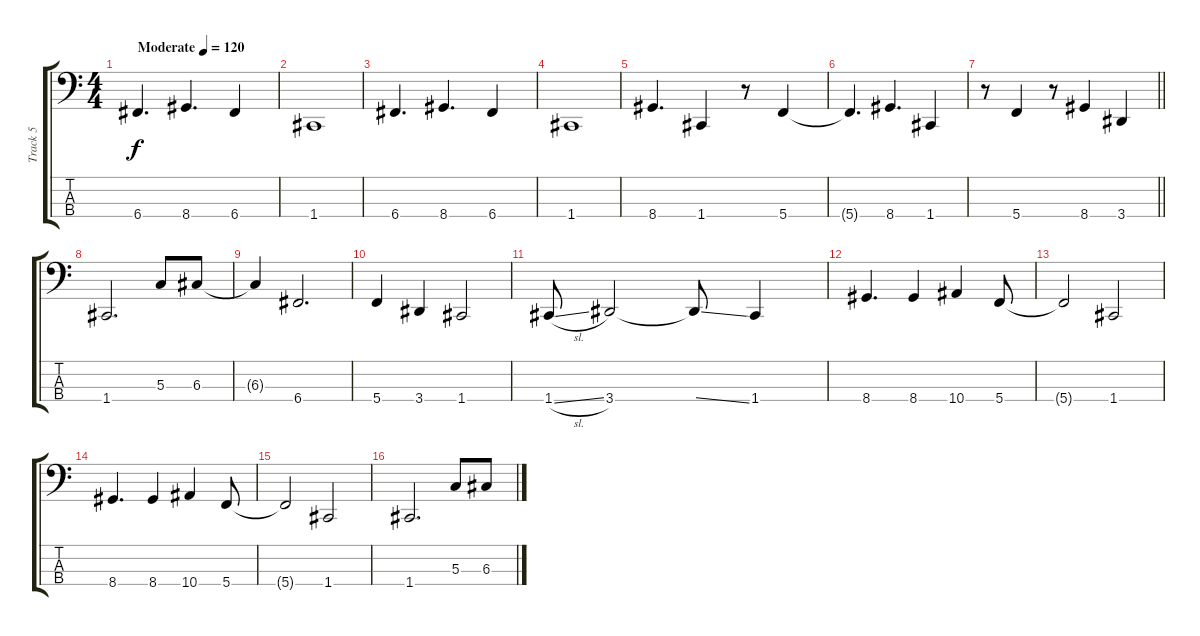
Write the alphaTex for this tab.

\track ("Track 5" "Track 5") {instrument electricbasspick}
\staff {score tabs}
\tuning (F2 C2 G1 C1) {hide}
\ts (4 4)
\section ("" "")
\tempo (120 "Moderate")
\clef f4
\ks c
6.4.4{d dy f instrument electricbasspick} 8.4.4{d} 6.4.4 |
1.4.1 |
6.4.4{d} 8.4.4{d} 6.4.4 |
1.4.1 |
8.4.4{d} 1.4.4 r.8 5.4.4 |
5.4{t}.4{d} 8.4.4{d} 1.4.4 |
\barLineRight lightlight
r.8 5.4.4 r.8 8.4.4 3.4.4 |
\section ("" "")
1.4.2{d} 5.3.8 6.3.8 |
6.3{t}.4 6.4.2{d} |
5.4.4 3.4.4 1.4.2 |
1.4{sl}.8 3.4.2 3.4{ss t}.8 1.4.4 |
8.4.4{d} 8.4.4 10.4.4 5.4.8 |
5.4{t}.2 1.4.2 |
8.4.4{d} 8.4.4 10.4.4 5.4.8 |
5.4{t}.2 1.4.2 |
1.4.2{d} 5.3.8 6.3.8
